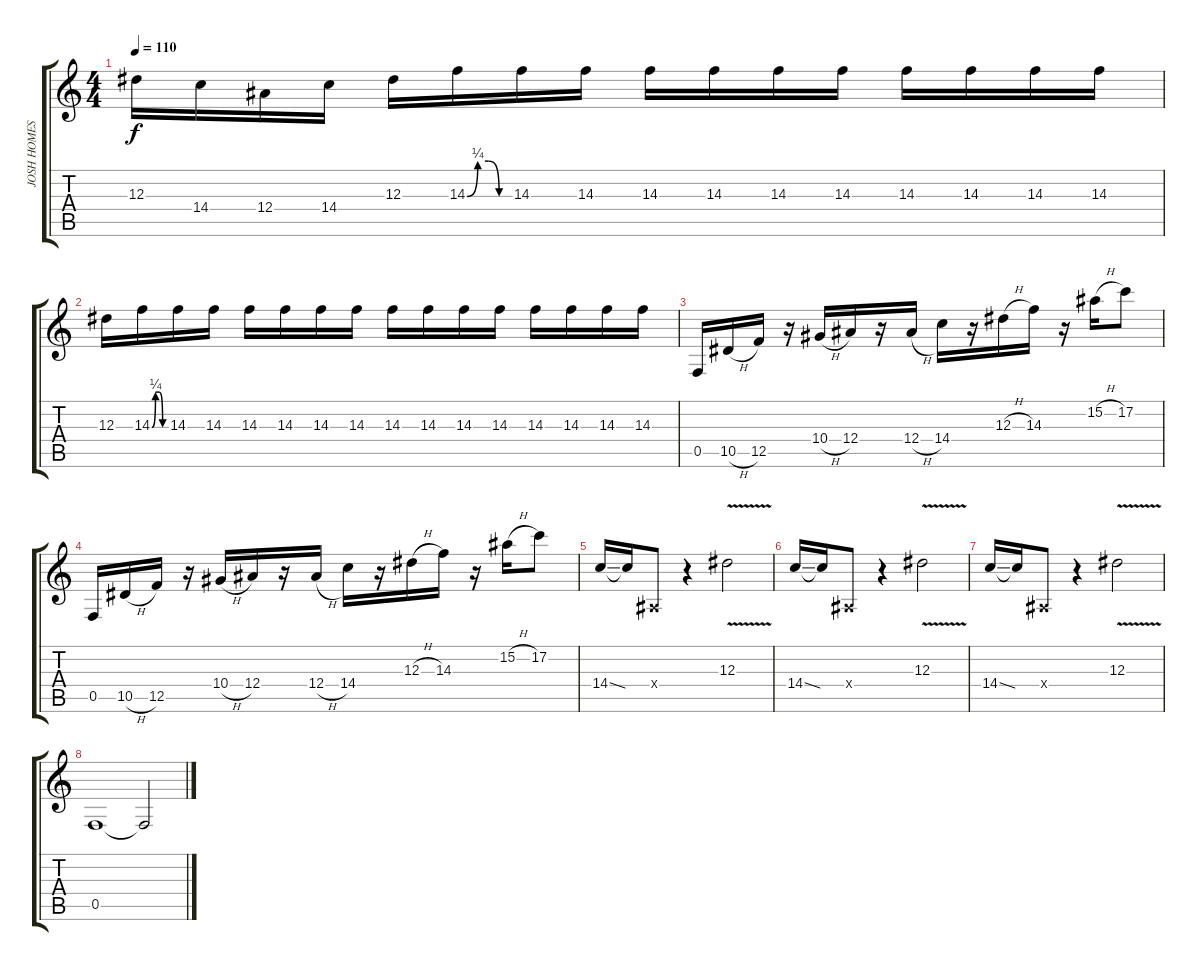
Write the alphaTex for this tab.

\track ("JOSH HOMES (RULES)" "JOSH HOMES") {instrument distortionguitar}
\staff {score tabs}
\tuning (C4 G3 Eb3 Bb2 F2 C2) {hide}
\ts (4 4)
\tempo 110
\clef g2
\ks c
12.3.16{dy f} 14.4.16 12.4.16 14.4.16 12.3.16 14.3{be (custom 0 0 15 1 30 1 45 0 60 0)}.16 14.3.16 14.3.16 14.3.16 14.3.16 14.3.16 14.3.16 14.3.16 14.3.16 14.3.16 14.3.16 |
12.3.16 14.3{be (custom 0 0 15 1 30 1 45 0 60 0)}.16 14.3.16 14.3.16 14.3.16 14.3.16 14.3.16 14.3.16 14.3.16 14.3.16 14.3.16 14.3.16 14.3.16 14.3.16 14.3.16 14.3.16 |
0.5.16 10.5{h}.16 12.5.16 r.16 10.4{h}.16 12.4.16 r.16 12.4{h}.16 14.4.16 r.16 12.3{h}.16 14.3.16 r.16 15.2{h}.16 17.2.8 |
0.5.16 10.5{h}.16 12.5.16 r.16 10.4{h}.16 12.4.16 r.16 12.4{h}.16 14.4.16 r.16 12.3{h}.16 14.3.16 r.16 15.2{h}.16 17.2.8 |
14.4{ss}.16 14.4{t}.16 0.4{x}.8 r.4 12.3{v}.2 |
14.4{ss}.16 14.4{t}.16 0.4{x}.8 r.4 12.3{v}.2 |
14.4{ss}.16 14.4{t}.16 0.4{x}.8 r.4 12.3{v}.2 |
0.5.1 0.5{t}.2
